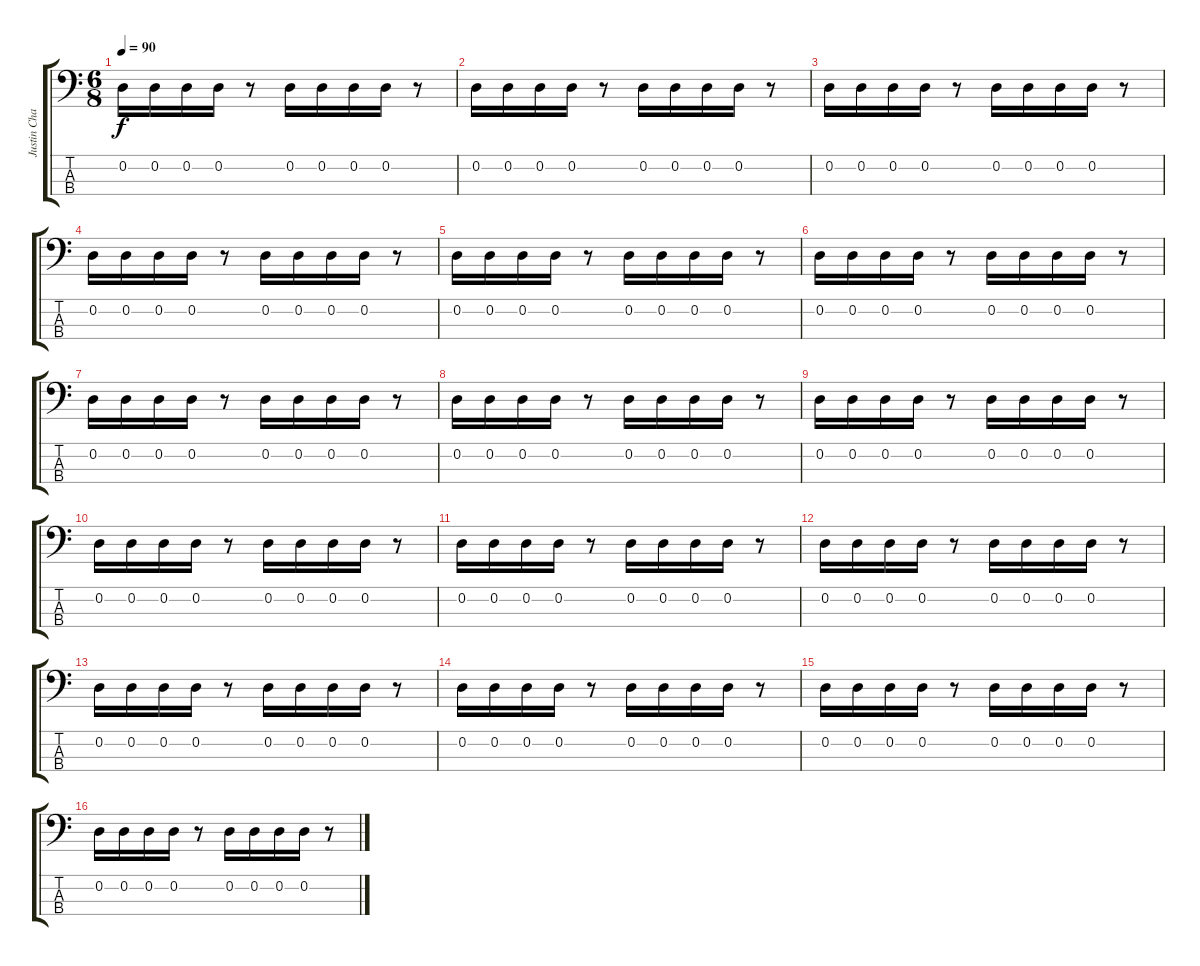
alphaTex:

\track ("Justin Chancellor" "Justin Cha") {instrument electricbasspick}
\staff {score tabs}
\tuning (G2 D2 A1 D1) {hide}
\ts (6 8)
\tempo 90
\clef f4
\ks c
0.2.16{dy f volume 7} 0.2.16{volume 10} 0.2.16 0.2.16 r.8 0.2.16 0.2.16 0.2.16 0.2.16 r.8 |
0.2.16 0.2.16 0.2.16 0.2.16 r.8 0.2.16 0.2.16 0.2.16 0.2.16 r.8 |
0.2.16 0.2.16 0.2.16 0.2.16 r.8 0.2.16 0.2.16 0.2.16 0.2.16 r.8 |
0.2.16 0.2.16 0.2.16 0.2.16 r.8 0.2.16 0.2.16 0.2.16 0.2.16 r.8 |
0.2.16{volume 10} 0.2.16{volume 10} 0.2.16 0.2.16 r.8 0.2.16 0.2.16 0.2.16 0.2.16 r.8 |
0.2.16 0.2.16 0.2.16 0.2.16 r.8 0.2.16 0.2.16 0.2.16 0.2.16 r.8 |
0.2.16 0.2.16 0.2.16 0.2.16 r.8 0.2.16 0.2.16 0.2.16 0.2.16 r.8 |
0.2.16 0.2.16 0.2.16 0.2.16 r.8 0.2.16 0.2.16 0.2.16 0.2.16 r.8 |
0.2.16 0.2.16 0.2.16 0.2.16 r.8 0.2.16 0.2.16 0.2.16 0.2.16 r.8 |
0.2.16 0.2.16 0.2.16 0.2.16 r.8 0.2.16 0.2.16 0.2.16 0.2.16 r.8 |
0.2.16 0.2.16 0.2.16 0.2.16 r.8 0.2.16 0.2.16 0.2.16 0.2.16 r.8 |
0.2.16 0.2.16 0.2.16 0.2.16 r.8 0.2.16 0.2.16 0.2.16 0.2.16 r.8 |
0.2.16{volume 10} 0.2.16{volume 12} 0.2.16 0.2.16 r.8 0.2.16 0.2.16 0.2.16 0.2.16 r.8 |
0.2.16 0.2.16 0.2.16 0.2.16 r.8 0.2.16 0.2.16 0.2.16 0.2.16 r.8 |
0.2.16 0.2.16 0.2.16 0.2.16 r.8 0.2.16 0.2.16 0.2.16 0.2.16 r.8 |
0.2.16 0.2.16 0.2.16 0.2.16 r.8 0.2.16 0.2.16 0.2.16 0.2.16 r.8
